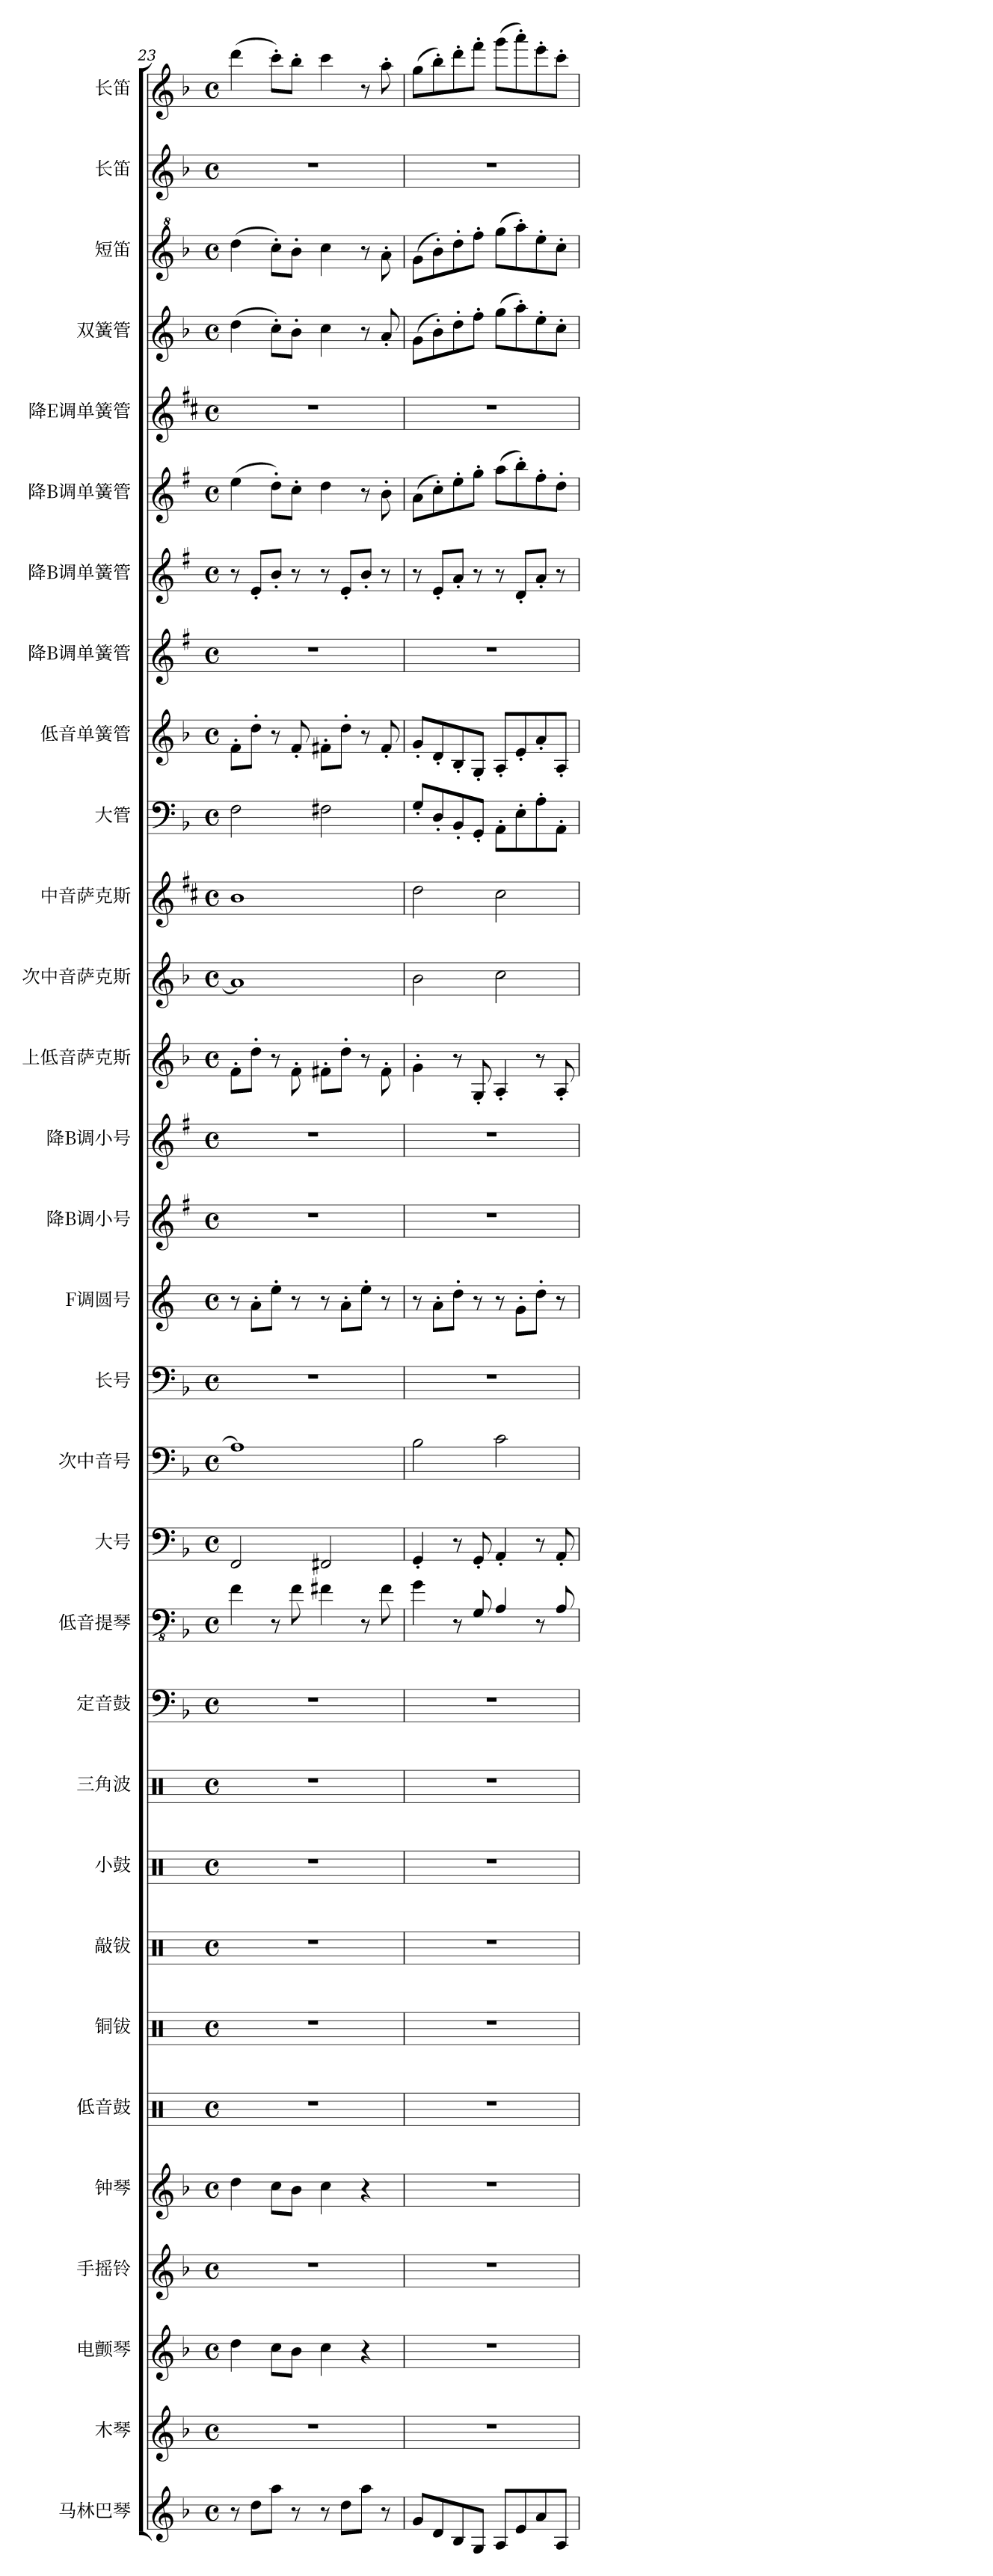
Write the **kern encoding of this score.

**kern	**kern	**kern	**kern	**kern	**kern	**kern	**kern	**kern	**kern	**kern	**kern	**kern	**kern	**kern	**kern	**kern	**kern	**kern	**kern	**kern	**kern	**kern	**kern	**kern	**kern	**kern	**kern	**kern	**kern	**kern
*part31	*part30	*part29	*part28	*part27	*part26	*part25	*part24	*part23	*part22	*part21	*part20	*part19	*part18	*part17	*part16	*part15	*part14	*part13	*part12	*part11	*part10	*part9	*part8	*part7	*part6	*part5	*part4	*part3	*part2	*part1
*staff31	*staff30	*staff29	*staff28	*staff27	*staff26	*staff25	*staff24	*staff23	*staff22	*staff21	*staff20	*staff19	*staff18	*staff17	*staff16	*staff15	*staff14	*staff13	*staff12	*staff11	*staff10	*staff9	*staff8	*staff7	*staff6	*staff5	*staff4	*staff3	*staff2	*staff1
*I"马林巴琴	*I"木琴	*I"电颤琴	*I"手摇铃	*I"钟琴	*I"低音鼓	*I"铜钹	*I"敲钹	*I"小鼓	*I"三角波	*I"定音鼓	*I"低音提琴	*I"大号	*I"次中音号	*I"长号	*I"F调圆号	*I"降B调小号	*I"降B调小号	*I"上低音萨克斯	*I"次中音萨克斯	*I"中音萨克斯	*I"大管	*I"低音单簧管	*I"降B调单簧管	*I"降B调单簧管	*I"降B调单簧管	*I"降E调单簧管	*I"双簧管	*I"短笛	*I"长笛	*I"长笛
!!LO:PB:g=z
*clefG2	*clefG2	*clefG2	*clefG2	*clefG2	*clefX	*clefX	*clefX	*clefX	*clefX	*clefF4	*clefFv4	*clefF4	*clefF4	*clefF4	*clefG2	*clefG2	*clefG2	*clefG2	*clefG2	*clefG2	*clefF4	*clefG2	*clefG2	*clefG2	*clefG2	*clefG2	*clefG2	*clefG^2	*clefG2	*clefG2
*	*ITrd-7c-12	*	*	*ITrd-14c-24	*	*	*	*	*	*	*ITrd7c12	*	*	*	*ITrd4c7	*ITrd1c2	*ITrd1c2	*ITrd12c21	*ITrd8c14	*ITrd5c9	*	*ITrd8c14	*ITrd1c2	*ITrd1c2	*ITrd1c2	*ITrd-2c-3	*	*ITrd-7c-12	*	*
*k[b-]	*k[b-]	*k[b-]	*k[b-]	*k[b-]	*k[]	*k[]	*k[]	*k[]	*k[]	*k[b-]	*k[b-]	*k[b-]	*k[b-]	*k[b-]	*k[b-]	*k[b-]	*k[b-]	*k[b-]	*k[b-]	*k[b-]	*k[b-]	*k[b-]	*k[b-]	*k[b-]	*k[b-]	*k[b-]	*k[b-]	*k[b-]	*k[b-]	*k[b-]
*M4/4	*M4/4	*M4/4	*M4/4	*M4/4	*M4/4	*M4/4	*M4/4	*M4/4	*M4/4	*M4/4	*M4/4	*M4/4	*M4/4	*M4/4	*M4/4	*M4/4	*M4/4	*M4/4	*M4/4	*M4/4	*M4/4	*M4/4	*M4/4	*M4/4	*M4/4	*M4/4	*M4/4	*M4/4	*M4/4	*M4/4
*met(c)	*met(c)	*met(c)	*met(c)	*met(c)	*met(c)	*met(c)	*met(c)	*met(c)	*met(c)	*met(c)	*met(c)	*met(c)	*met(c)	*met(c)	*met(c)	*met(c)	*met(c)	*met(c)	*met(c)	*met(c)	*met(c)	*met(c)	*met(c)	*met(c)	*met(c)	*met(c)	*met(c)	*met(c)	*met(c)	*met(c)
=23	=23	=23	=23	=23	=23	=23	=23	=23	=23	=23	=23	=23	=23	=23	=23	=23	=23	=23	=23	=23	=23	=23	=23	=23	=23	=23	=23	=23	=23	=23
8r	1r	4dd\	1r	4dddd\	1r	1r	1r	1r	1r	1r	4FF\	2FF/	1A]	1r	8r	1r	1r	8F'\L	1A]	1d	2F\	8F'\L	1r	8r	(4dd\	1r	(4dd\	(4dddd\	1r	(4ddd\
8dd\L	.	.	.	.	.	.	.	.	.	.	.	.	.	.	8d'\L	.	.	8d'\J	.	.	.	8d'\J	.	8d'/L	.	.	.	.	.	.
8aa\J	.	8cc\L	.	8cccc\L	.	.	.	.	.	.	8r	.	.	.	8a'\J	.	.	8r	.	.	.	8r	.	8a'/J	8cc'\L)	.	8cc'\L)	8cccc'\L)	.	8ccc'\L)
8r	.	8b-\J	.	8bbb-\J	.	.	.	.	.	.	8FF\	.	.	.	8r	.	.	8F'\	.	.	.	8F'/	.	8r	8b-'\J	.	8b-'\J	8bbb-'\J	.	8bb-'\J
8r	.	4cc\	.	4cccc\	.	.	.	.	.	.	4FF#X\	2FF#X/	.	.	8r	.	.	8F#X'\L	.	.	2F#X\	8F#X'\L	.	8r	4cc\	.	4cc\	4cccc\	.	4ccc\
8dd\L	.	.	.	.	.	.	.	.	.	.	.	.	.	.	8d'\L	.	.	8d'\J	.	.	.	8d'\J	.	8d'/L	.	.	.	.	.	.
8aa\J	.	4r	.	4r	.	.	.	.	.	.	8r	.	.	.	8a'\J	.	.	8r	.	.	.	8r	.	8a'/J	8r	.	8r	8r	.	8r
8r	.	.	.	.	.	.	.	.	.	.	8FF#\	.	.	.	8r	.	.	8F#'\	.	.	.	8F#'/	.	8r	8a'\	.	8a'/	8aaa'\	.	8aa'\
=24	=24	=24	=24	=24	=24	=24	=24	=24	=24	=24	=24	=24	=24	=24	=24	=24	=24	=24	=24	=24	=24	=24	=24	=24	=24	=24	=24	=24	=24	=24
8g/L	1r	1r	1r	1r	1r	1r	1r	1r	1r	1r	4GG\	4GG'/	2B-\	1r	8r	1r	1r	4G'\	2B-\	2f\	8G'/L	8G'/L	1r	8r	(8g\L	1r	(8g\L	(8ggg\L	1r	(8gg\L
8d/	.	.	.	.	.	.	.	.	.	.	.	.	.	.	8d'\L	.	.	.	.	.	8D'/	8D'/	.	8d'/L	8b-'\)	.	8b-'\)	8bbb-'\)	.	8bb-'\)
8B-/	.	.	.	.	.	.	.	.	.	.	8r	8r	.	.	8g'\J	.	.	8r	.	.	8BB-'/	8BB-'/	.	8g'/J	8dd'\	.	8dd'\	8dddd'\	.	8ddd'\
8G/J	.	.	.	.	.	.	.	.	.	.	8GGG/	8GG'/	.	.	8r	.	.	8GG'/	.	.	8GG'/J	8GG'/J	.	8r	8ff'\J	.	8ff'\J	8ffff'\J	.	8fff'\J
8A/L	.	.	.	.	.	.	.	.	.	.	4AAA/	4AA'/	2c\	.	8r	.	.	4AA'/	2c\	2e\	8AA'\L	8AA'/L	.	8r	(8gg\L	.	(8gg\L	(8gggg\L	.	(8ggg\L
8e/	.	.	.	.	.	.	.	.	.	.	.	.	.	.	8c'\L	.	.	.	.	.	8E'\	8E'/	.	8c'/L	8aa'\)	.	8aa'\)	8aaaa'\)	.	8aaa'\)
8a/	.	.	.	.	.	.	.	.	.	.	8r	8r	.	.	8g'\J	.	.	8r	.	.	8A'\	8A'/	.	8g'/J	8ee'\	.	8ee'\	8eeee'\	.	8eee'\
8A/J	.	.	.	.	.	.	.	.	.	.	8AAA/	8AA'/	.	.	8r	.	.	8AA'/	.	.	8AA'\J	8AA'/J	.	8r	8cc'\J	.	8cc'\J	8cccc'\J	.	8ccc'\J
=	=	=	=	=	=	=	=	=	=	=	=	=	=	=	=	=	=	=	=	=	=	=	=	=	=	=	=	=	=	=
*-	*-	*-	*-	*-	*-	*-	*-	*-	*-	*-	*-	*-	*-	*-	*-	*-	*-	*-	*-	*-	*-	*-	*-	*-	*-	*-	*-	*-	*-	*-
